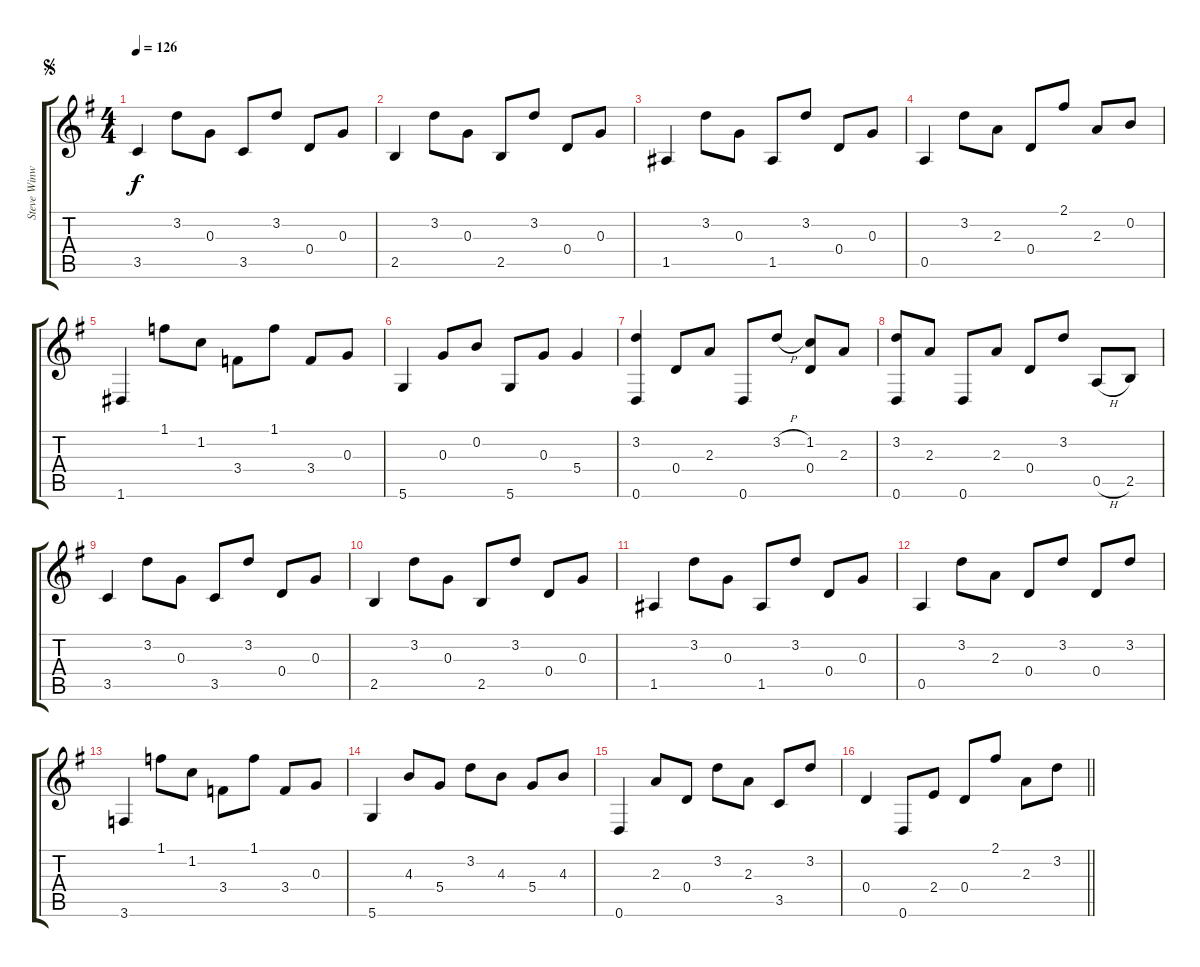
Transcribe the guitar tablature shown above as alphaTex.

\track ("Steve Winwood - Gtr.2" "Steve Winw") {instrument acousticguitarnylon}
\staff {score tabs}
\tuning (E4 B3 G3 D3 A2 D2) {hide}
\ts (4 4)
\jump segno
\tempo 126
\clef g2
\ks g
3.5.4{dy f} 3.2.8 0.3.8 3.5.8 3.2.8 0.4.8 0.3.8 |
2.5.4 3.2.8 0.3.8 2.5.8 3.2.8 0.4.8 0.3.8 |
1.5.4 3.2.8 0.3.8 1.5.8 3.2.8 0.4.8 0.3.8 |
0.5.4 3.2.8 2.3.8 0.4.8 2.1.8 2.3.8 0.2.8 |
1.6.4 1.1.8 1.2.8 3.4.8 1.1.8 3.4.8 0.3.8 |
5.6.4 0.3.8 0.2.8 5.6.8 0.3.8 5.4.4 |
(3.2 0.6).4 0.4.8 2.3.8 0.6.8 3.2{h}.8 (1.2 0.4).8 2.3.8 |
(3.2 0.6).8 2.3.8 0.6.8 2.3.8 0.4.8 3.2.8 0.5{h}.8 2.5.8 |
3.5.4 3.2.8 0.3.8 3.5.8 3.2.8 0.4.8 0.3.8 |
2.5.4 3.2.8 0.3.8 2.5.8 3.2.8 0.4.8 0.3.8 |
1.5.4 3.2.8 0.3.8 1.5.8 3.2.8 0.4.8 0.3.8 |
0.5.4 3.2.8 2.3.8 0.4.8 3.2.8 0.4.8 3.2.8 |
3.6.4 1.1.8 1.2.8 3.4.8 1.1.8 3.4.8 0.3.8 |
5.6.4 4.3.8 5.4.8 3.2.8 4.3.8 5.4.8 4.3.8 |
0.6.4 2.3.8 0.4.8 3.2.8 2.3.8 3.5.8 3.2.8 |
\barLineRight lightlight
0.4.4 0.6.8 2.4.8 0.4.8 2.1.8 2.3.8 3.2.8
